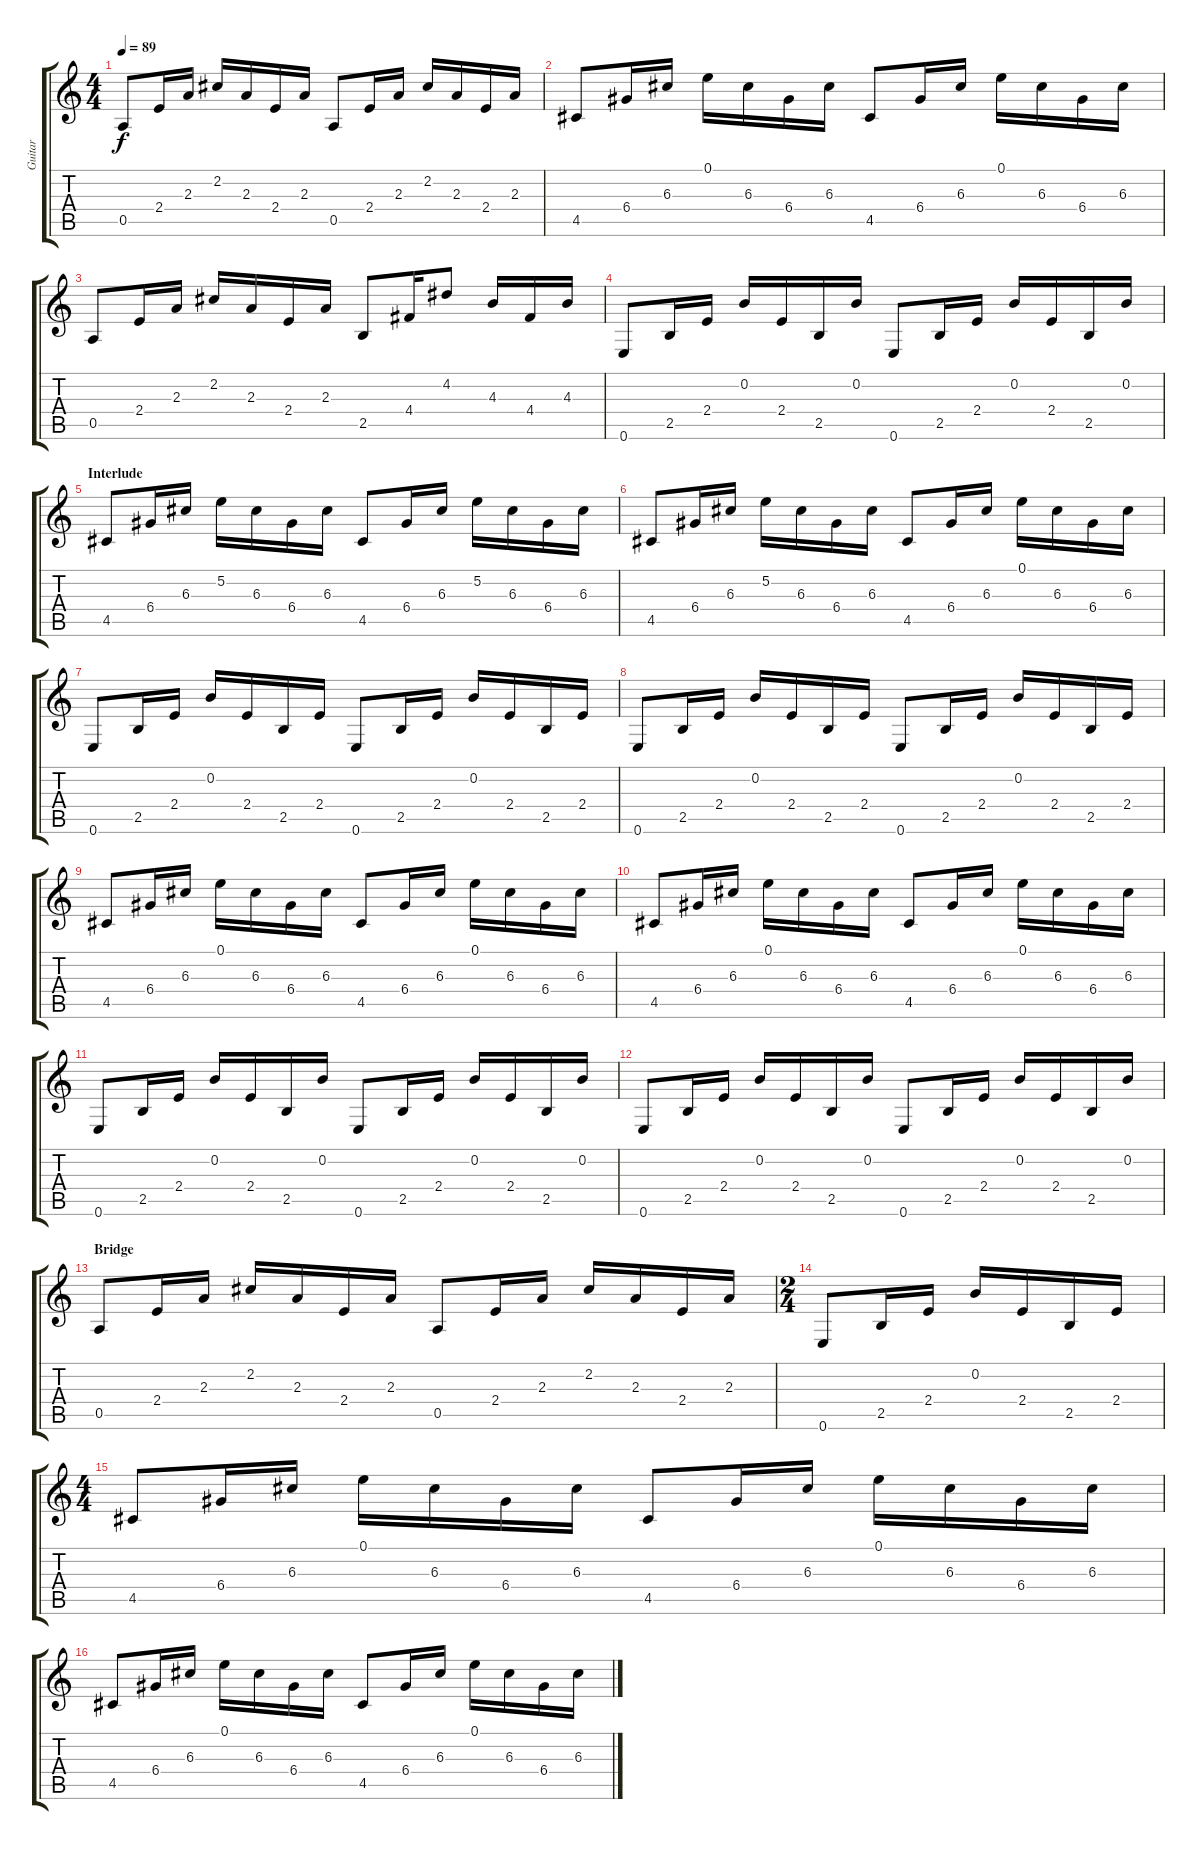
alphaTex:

\track ("Guitar" "Guitar") {instrument electricguitarmuted}
\staff {score tabs}
\tuning (E4 B3 G3 D3 A2 E2) {hide}
\ts (4 4)
\tempo 89
\clef g2
\ks c
0.5.8{dy f} 2.4.16 2.3.16 2.2.16 2.3.16 2.4.16 2.3.16 0.5.8 2.4.16 2.3.16 2.2.16 2.3.16 2.4.16 2.3.16 |
4.5.8 6.4.16 6.3.16 0.1.16 6.3.16 6.4.16 6.3.16 4.5.8 6.4.16 6.3.16 0.1.16 6.3.16 6.4.16 6.3.16 |
0.5.8 2.4.16 2.3.16 2.2.16 2.3.16 2.4.16 2.3.16 2.5.8 4.4.16 4.2.8 4.3.16 4.4.16 4.3.16 |
0.6.8 2.5.16 2.4.16 0.2.16 2.4.16 2.5.16 0.2.16 0.6.8 2.5.16 2.4.16 0.2.16 2.4.16 2.5.16 0.2.16 |
\section ("" "Interlude")
4.5.8 6.4.16 6.3.16 5.2.16 6.3.16 6.4.16 6.3.16 4.5.8 6.4.16 6.3.16 5.2.16 6.3.16 6.4.16 6.3.16 |
4.5.8 6.4.16 6.3.16 5.2.16 6.3.16 6.4.16 6.3.16 4.5.8 6.4.16 6.3.16 0.1.16 6.3.16 6.4.16 6.3.16 |
0.6.8 2.5.16 2.4.16 0.2.16 2.4.16 2.5.16 2.4.16 0.6.8 2.5.16 2.4.16 0.2.16 2.4.16 2.5.16 2.4.16 |
0.6.8 2.5.16 2.4.16 0.2.16 2.4.16 2.5.16 2.4.16 0.6.8 2.5.16 2.4.16 0.2.16 2.4.16 2.5.16 2.4.16 |
4.5.8 6.4.16 6.3.16 0.1.16 6.3.16 6.4.16 6.3.16 4.5.8 6.4.16 6.3.16 0.1.16 6.3.16 6.4.16 6.3.16 |
4.5.8 6.4.16 6.3.16 0.1.16 6.3.16 6.4.16 6.3.16 4.5.8 6.4.16 6.3.16 0.1.16 6.3.16 6.4.16 6.3.16 |
0.6.8 2.5.16 2.4.16 0.2.16 2.4.16 2.5.16 0.2.16 0.6.8 2.5.16 2.4.16 0.2.16 2.4.16 2.5.16 0.2.16 |
0.6.8 2.5.16 2.4.16 0.2.16 2.4.16 2.5.16 0.2.16 0.6.8 2.5.16 2.4.16 0.2.16 2.4.16 2.5.16 0.2.16 |
\section ("" "Bridge")
0.5.8 2.4.16 2.3.16 2.2.16 2.3.16 2.4.16 2.3.16 0.5.8 2.4.16 2.3.16 2.2.16 2.3.16 2.4.16 2.3.16 |
\ts (2 4)
0.6.8 2.5.16 2.4.16 0.2.16 2.4.16 2.5.16 2.4.16 |
\ts (4 4)
4.5.8 6.4.16 6.3.16 0.1.16 6.3.16 6.4.16 6.3.16 4.5.8 6.4.16 6.3.16 0.1.16 6.3.16 6.4.16 6.3.16 |
4.5.8 6.4.16 6.3.16 0.1.16 6.3.16 6.4.16 6.3.16 4.5.8 6.4.16 6.3.16 0.1.16 6.3.16 6.4.16 6.3.16
